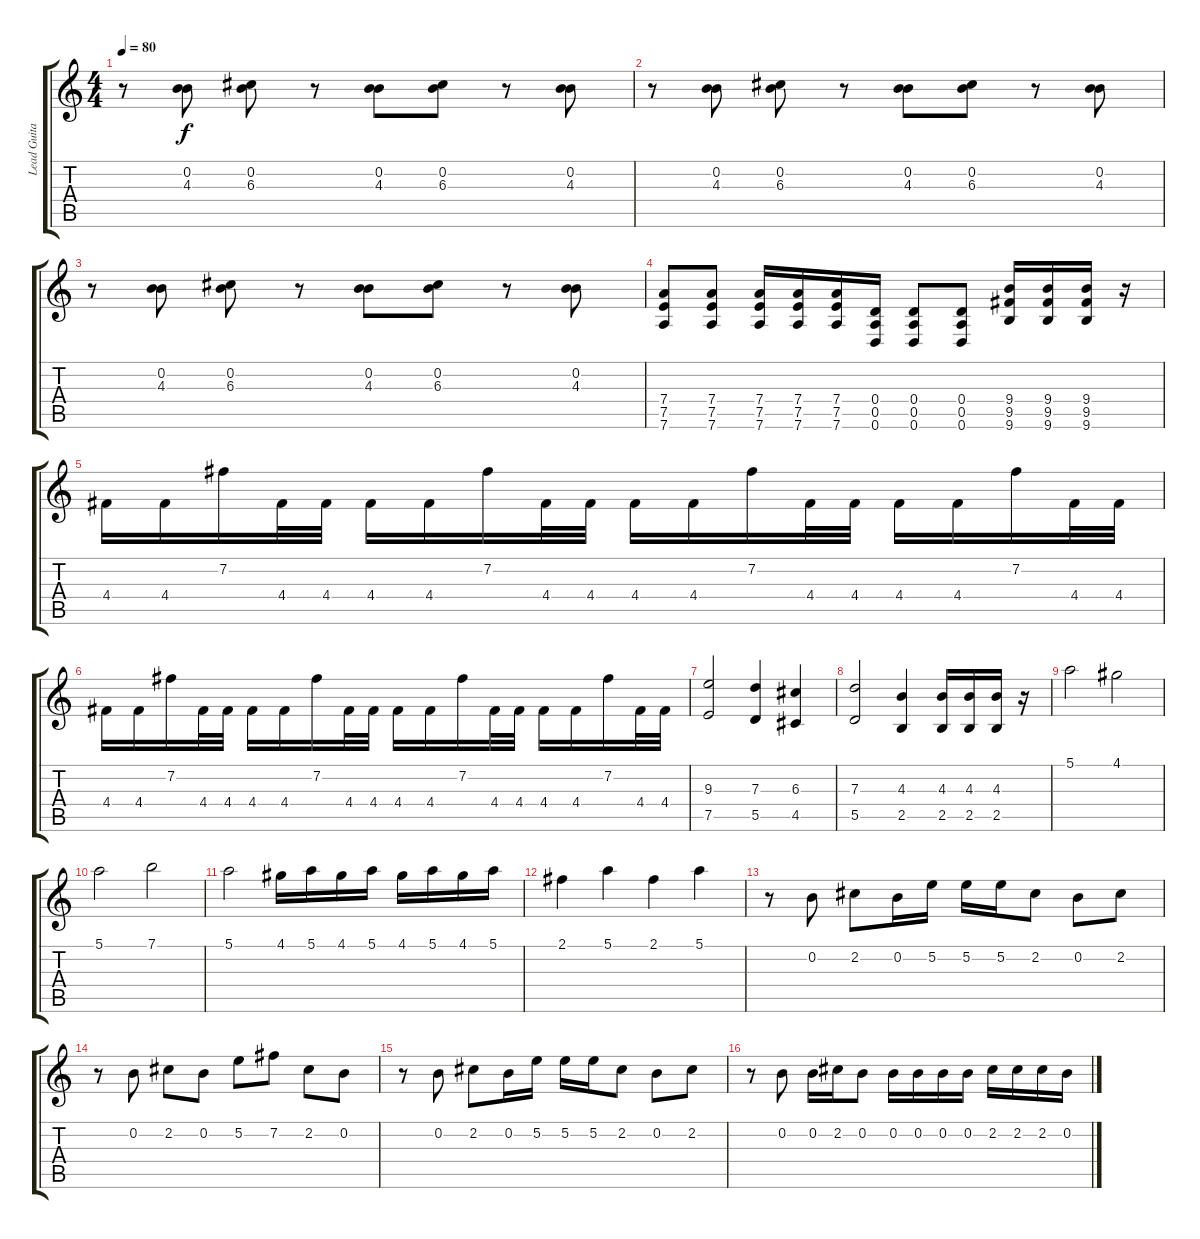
\track ("Lead Guitar" "Lead Guita") {instrument distortionguitar}
\staff {score tabs}
\tuning (E4 B3 G3 D3 A2 D2) {hide}
\ts (4 4)
\tempo 80
\clef g2
\ks c
r.8{dy f} (0.2 4.3).8 (0.2 6.3).8 r.8 (0.2 4.3).8 (0.2 6.3).8 r.8 (0.2 4.3).8 |
r.8 (0.2 4.3).8 (0.2 6.3).8 r.8 (0.2 4.3).8 (0.2 6.3).8 r.8 (0.2 4.3).8 |
r.8 (0.2 4.3).8 (0.2 6.3).8 r.8 (0.2 4.3).8 (0.2 6.3).8 r.8 (0.2 4.3).8 |
(7.4 7.5 7.6).8 (7.4 7.5 7.6).8 (7.4 7.5 7.6).16 (7.4 7.5 7.6).16 (7.4 7.5 7.6).16 (0.4 0.5 0.6).16 (0.4 0.5 0.6).8 (0.4 0.5 0.6).8 (9.4 9.5 9.6).16 (9.4 9.5 9.6).16 (9.4 9.5 9.6).16 r.16 |
4.4.16 4.4.16 7.2.16 4.4.32 4.4.32 4.4.16 4.4.16 7.2.16 4.4.32 4.4.32 4.4.16 4.4.16 7.2.16 4.4.32 4.4.32 4.4.16 4.4.16 7.2.16 4.4.32 4.4.32 |
4.4.16 4.4.16 7.2.16 4.4.32 4.4.32 4.4.16 4.4.16 7.2.16 4.4.32 4.4.32 4.4.16 4.4.16 7.2.16 4.4.32 4.4.32 4.4.16 4.4.16 7.2.16 4.4.32 4.4.32 |
(9.3 7.5).2 (7.3 5.5).4 (6.3 4.5).4 |
(7.3 5.5).2 (4.3 2.5).4 (4.3 2.5).16 (4.3 2.5).16 (4.3 2.5).16 r.16 |
5.1.2 4.1.2 |
5.1.2 7.1.2 |
5.1.2 4.1.16 5.1.16 4.1.16 5.1.16 4.1.16 5.1.16 4.1.16 5.1.16 |
2.1.4 5.1.4 2.1.4 5.1.4 |
r.8 0.2.8 2.2.8 0.2.16 5.2.16 5.2.16 5.2.16 2.2.8 0.2.8 2.2.8 |
r.8 0.2.8 2.2.8 0.2.8 5.2.8 7.2.8 2.2.8 0.2.8 |
r.8 0.2.8 2.2.8 0.2.16 5.2.16 5.2.16 5.2.16 2.2.8 0.2.8 2.2.8 |
r.8 0.2.8 0.2.16 2.2.16 0.2.8 0.2.16 0.2.16 0.2.16 0.2.16 2.2.16 2.2.16 2.2.16 0.2.16
